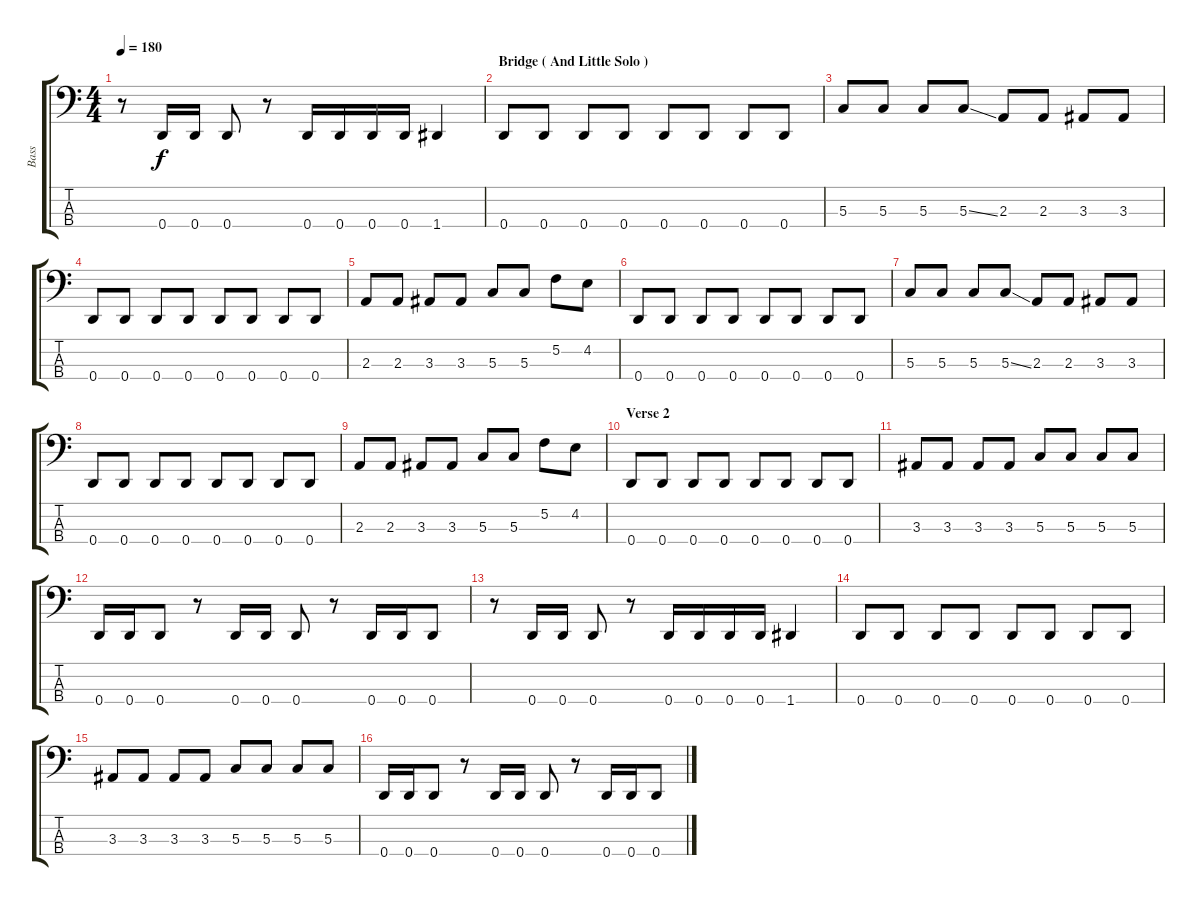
\track ("Bass" "Bass") {instrument electricbassfinger}
\staff {score tabs}
\tuning (F2 C2 G1 D1) {hide}
\ts (4 4)
\tempo 180
\clef f4
\ks c
r.8{dy f} 0.4.16 0.4.16 0.4.8 r.8 0.4.16 0.4.16 0.4.16 0.4.16 1.4.4 |
\section ("" "Bridge ( And Little Solo )")
0.4.8 0.4.8 0.4.8 0.4.8 0.4.8 0.4.8 0.4.8 0.4.8 |
5.3.8 5.3.8 5.3.8 5.3{ss}.8 2.3.8 2.3.8 3.3.8 3.3.8 |
0.4.8 0.4.8 0.4.8 0.4.8 0.4.8 0.4.8 0.4.8 0.4.8 |
2.3.8 2.3.8 3.3.8 3.3.8 5.3.8 5.3.8 5.2.8 4.2.8 |
0.4.8 0.4.8 0.4.8 0.4.8 0.4.8 0.4.8 0.4.8 0.4.8 |
5.3.8 5.3.8 5.3.8 5.3{ss}.8 2.3.8 2.3.8 3.3.8 3.3.8 |
0.4.8 0.4.8 0.4.8 0.4.8 0.4.8 0.4.8 0.4.8 0.4.8 |
2.3.8 2.3.8 3.3.8 3.3.8 5.3.8 5.3.8 5.2.8 4.2.8 |
\section ("" "Verse 2")
0.4.8 0.4.8 0.4.8 0.4.8 0.4.8 0.4.8 0.4.8 0.4.8 |
3.3.8 3.3.8 3.3.8 3.3.8 5.3.8 5.3.8 5.3.8 5.3.8 |
0.4.16 0.4.16 0.4.8 r.8 0.4.16 0.4.16 0.4.8 r.8 0.4.16 0.4.16 0.4.8 |
r.8 0.4.16 0.4.16 0.4.8 r.8 0.4.16 0.4.16 0.4.16 0.4.16 1.4.4 |
0.4.8 0.4.8 0.4.8 0.4.8 0.4.8 0.4.8 0.4.8 0.4.8 |
3.3.8 3.3.8 3.3.8 3.3.8 5.3.8 5.3.8 5.3.8 5.3.8 |
0.4.16 0.4.16 0.4.8 r.8 0.4.16 0.4.16 0.4.8 r.8 0.4.16 0.4.16 0.4.8
